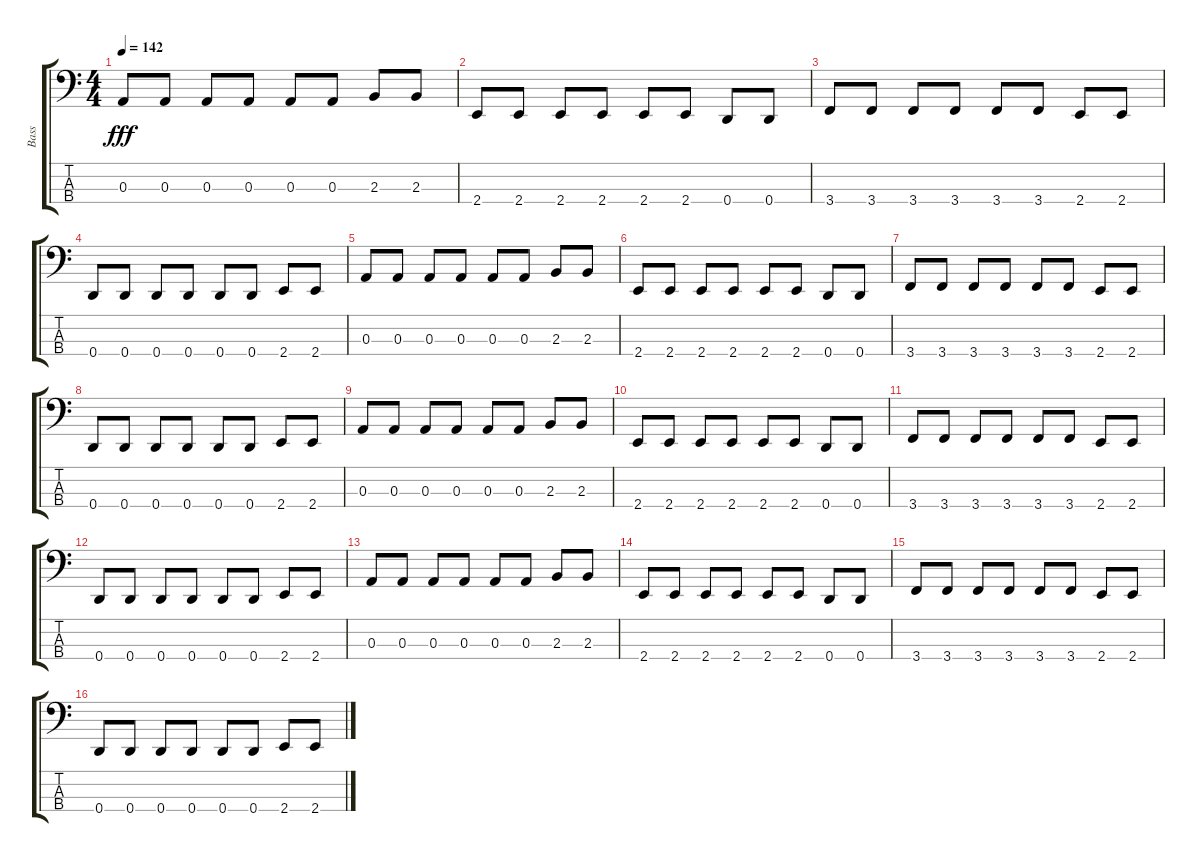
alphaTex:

\track ("Bass" "Bass") {instrument electricbasspick}
\staff {score tabs}
\tuning (G2 D2 A1 D1) {hide}
\ts (4 4)
\tempo 142
\clef f4
\ks c
0.3.8{dy fff} 0.3.8 0.3.8 0.3.8 0.3.8 0.3.8 2.3.8 2.3.8 |
2.4.8 2.4.8 2.4.8 2.4.8 2.4.8 2.4.8 0.4.8 0.4.8 |
3.4.8 3.4.8 3.4.8 3.4.8 3.4.8 3.4.8 2.4.8 2.4.8 |
0.4.8 0.4.8 0.4.8 0.4.8 0.4.8 0.4.8 2.4.8 2.4.8 |
0.3.8 0.3.8 0.3.8 0.3.8 0.3.8 0.3.8 2.3.8 2.3.8 |
2.4.8 2.4.8 2.4.8 2.4.8 2.4.8 2.4.8 0.4.8 0.4.8 |
3.4.8 3.4.8 3.4.8 3.4.8 3.4.8 3.4.8 2.4.8 2.4.8 |
0.4.8 0.4.8 0.4.8 0.4.8 0.4.8 0.4.8 2.4.8 2.4.8 |
0.3.8 0.3.8 0.3.8 0.3.8 0.3.8 0.3.8 2.3.8 2.3.8 |
2.4.8 2.4.8 2.4.8 2.4.8 2.4.8 2.4.8 0.4.8 0.4.8 |
3.4.8 3.4.8 3.4.8 3.4.8 3.4.8 3.4.8 2.4.8 2.4.8 |
0.4.8 0.4.8 0.4.8 0.4.8 0.4.8 0.4.8 2.4.8 2.4.8 |
0.3.8 0.3.8 0.3.8 0.3.8 0.3.8 0.3.8 2.3.8 2.3.8 |
2.4.8 2.4.8 2.4.8 2.4.8 2.4.8 2.4.8 0.4.8 0.4.8 |
3.4.8 3.4.8 3.4.8 3.4.8 3.4.8 3.4.8 2.4.8 2.4.8 |
0.4.8 0.4.8 0.4.8 0.4.8 0.4.8 0.4.8 2.4.8 2.4.8
